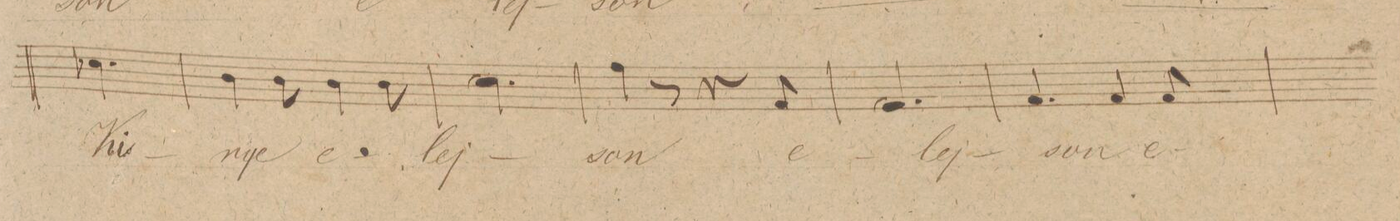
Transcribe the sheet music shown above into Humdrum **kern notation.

**kern	**text	**dynam
*I"Baſso	*	*
*clefF4	*	*
*k[]	*	*
*M6/8	*	*
4.E-X\	Ki-	.
=147	=147	=147
4D\	-rije	.
8D\	.	.
4D\	e-	.
8D\	.	.
=148	=148	=148
2.E\	-lej-	.
=149	=149	=149
4A\	-son	.
8r	.	.
4r	.	.
8AA/	e-	.
=150	=150	=150
2.AA/	-lej-	.
=151	=151	=151
4.AA/	-son	.
4AA/	.	.
8AA/	e-	.
=152	=152	=152
*-	*-	*-
